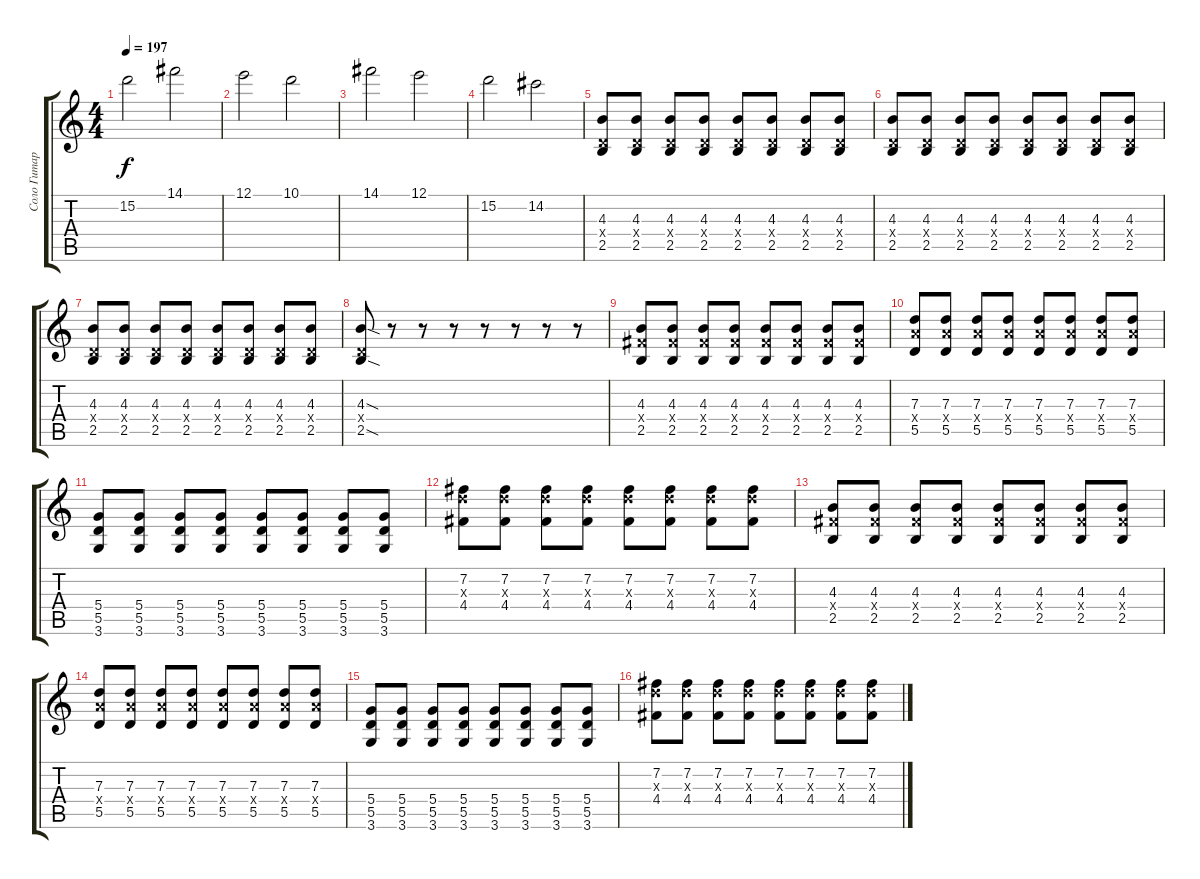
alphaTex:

\track ("Соло Гитара (Brown Tom)" "Соло Гитар") {instrument distortionguitar}
\staff {score tabs}
\tuning (E4 B3 G3 D3 A2 E2) {hide}
\ts (4 4)
\tempo 197
\clef g2
\ks c
15.2.2{dy f} 14.1.2 |
12.1.2 10.1.2 |
14.1.2 12.1.2 |
15.2.2 14.2.2 |
(4.3 0.4{x} 2.5).8 (4.3 0.4{x} 2.5).8 (4.3 0.4{x} 2.5).8 (4.3 0.4{x} 2.5).8 (4.3 0.4{x} 2.5).8 (4.3 0.4{x} 2.5).8 (4.3 0.4{x} 2.5).8 (4.3 0.4{x} 2.5).8 |
(4.3 0.4{x} 2.5).8 (4.3 0.4{x} 2.5).8 (4.3 0.4{x} 2.5).8 (4.3 0.4{x} 2.5).8 (4.3 0.4{x} 2.5).8 (4.3 0.4{x} 2.5).8 (4.3 0.4{x} 2.5).8 (4.3 0.4{x} 2.5).8 |
(4.3 0.4{x} 2.5).8 (4.3 0.4{x} 2.5).8 (4.3 0.4{x} 2.5).8 (4.3 0.4{x} 2.5).8 (4.3 0.4{x} 2.5).8 (4.3 0.4{x} 2.5).8 (4.3 0.4{x} 2.5).8 (4.3 0.4{x} 2.5).8 |
(4.3{sod} 0.4{x} 2.5{sod}).8 r.8 r.8 r.8 r.8 r.8 r.8 r.8 |
(4.3 4.4{x} 2.5).8{volume 11} (4.3 4.4{x} 2.5).8 (4.3 4.4{x} 2.5).8 (4.3 4.4{x} 2.5).8 (4.3 4.4{x} 2.5).8 (4.3 4.4{x} 2.5).8 (4.3 4.4{x} 2.5).8 (4.3 4.4{x} 2.5).8 |
(7.3 7.4{x} 5.5).8 (7.3 7.4{x} 5.5).8 (7.3 7.4{x} 5.5).8 (7.3 7.4{x} 5.5).8 (7.3 7.4{x} 5.5).8 (7.3 7.4{x} 5.5).8 (7.3 7.4{x} 5.5).8 (7.3 7.4{x} 5.5).8 |
(5.4 5.5 3.6).8 (5.4 5.5 3.6).8 (5.4 5.5 3.6).8 (5.4 5.5 3.6).8 (5.4 5.5 3.6).8 (5.4 5.5 3.6).8 (5.4 5.5 3.6).8 (5.4 5.5 3.6).8 |
(7.2 7.3{x} 4.4).8 (7.2 7.3{x} 4.4).8 (7.2 7.3{x} 4.4).8 (7.2 7.3{x} 4.4).8 (7.2 7.3{x} 4.4).8 (7.2 7.3{x} 4.4).8 (7.2 7.3{x} 4.4).8 (7.2 7.3{x} 4.4).8 |
(4.3 4.4{x} 2.5).8{volume 11} (4.3 4.4{x} 2.5).8 (4.3 4.4{x} 2.5).8 (4.3 4.4{x} 2.5).8 (4.3 4.4{x} 2.5).8 (4.3 4.4{x} 2.5).8 (4.3 4.4{x} 2.5).8 (4.3 4.4{x} 2.5).8 |
(7.3 7.4{x} 5.5).8 (7.3 7.4{x} 5.5).8 (7.3 7.4{x} 5.5).8 (7.3 7.4{x} 5.5).8 (7.3 7.4{x} 5.5).8 (7.3 7.4{x} 5.5).8 (7.3 7.4{x} 5.5).8 (7.3 7.4{x} 5.5).8 |
(5.4 5.5 3.6).8 (5.4 5.5 3.6).8 (5.4 5.5 3.6).8 (5.4 5.5 3.6).8 (5.4 5.5 3.6).8 (5.4 5.5 3.6).8 (5.4 5.5 3.6).8 (5.4 5.5 3.6).8 |
(7.2 7.3{x} 4.4).8 (7.2 7.3{x} 4.4).8 (7.2 7.3{x} 4.4).8 (7.2 7.3{x} 4.4).8 (7.2 7.3{x} 4.4).8 (7.2 7.3{x} 4.4).8 (7.2 7.3{x} 4.4).8 (7.2 7.3{x} 4.4).8
